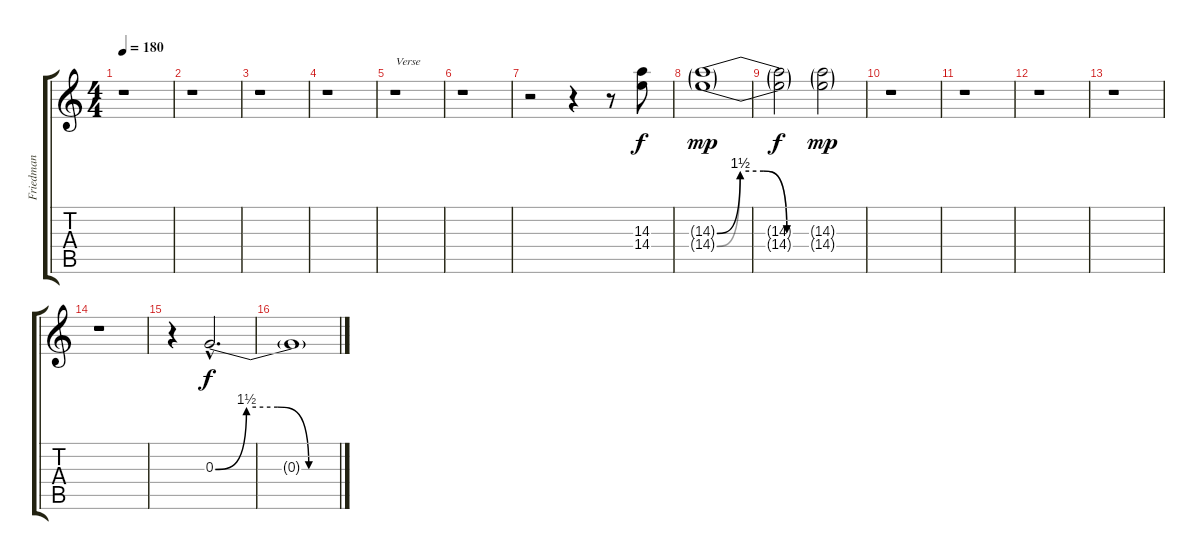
\track ("Friedman" "Friedman") {instrument distortionguitar}
\staff {score tabs}
\tuning (E4 B3 G3 D3 A2 E2) {hide}
\ts (4 4)
\tempo 180
\clef g2
\ks c
r.1{dy f instrument distortionguitar} |
r.1 |
r.1 |
r.1 |
r.1{txt "Verse"} |
r.1 |
r.2 r.4 r.8 (14.3 14.4).8 |
(14.3{be (custom 0 0 15 6 30 6 45 0 60 0) g} 14.4{be (custom 0 0 15 6 30 6 45 0 60 0) g}).1{dy mp} |
(14.3{t} 14.4{t}).2{dy f} (14.3{g} 14.4{g}).2{dy mp} |
r.1 |
r.1 |
r.1 |
r.1 |
r.1 |
r.4 0.3{be (custom 0 0 15 6 30 6 45 0 60 0) hac}.2{d dy f} |
0.3{t}.1
